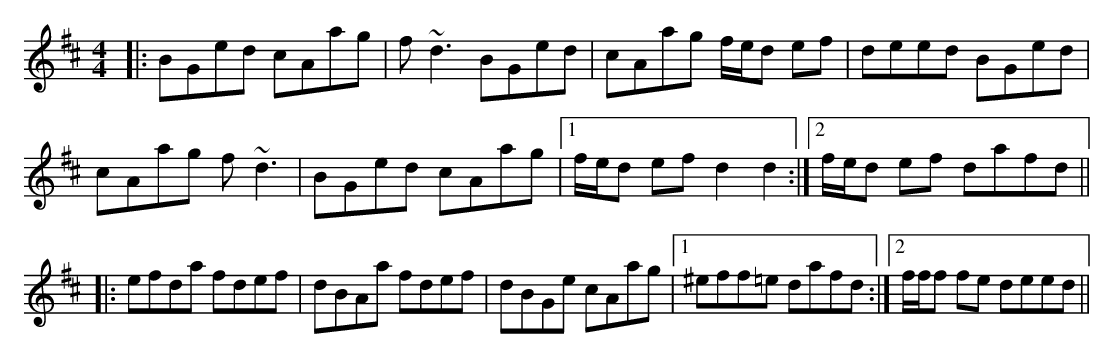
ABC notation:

X:1
M:4/4
K:D
|:BGed cAag|f~d3 BGed|cAag f/e/d ef|deed BGed|
cAag f~d3|BGed cAag|1 f/e/d ef d2d2:|2 f/e/d ef dafd||
|:efda fdef|dBAa fdef|dBGe cAag|1 ^eff=e dafd:|2 f/f/f fe deed||
